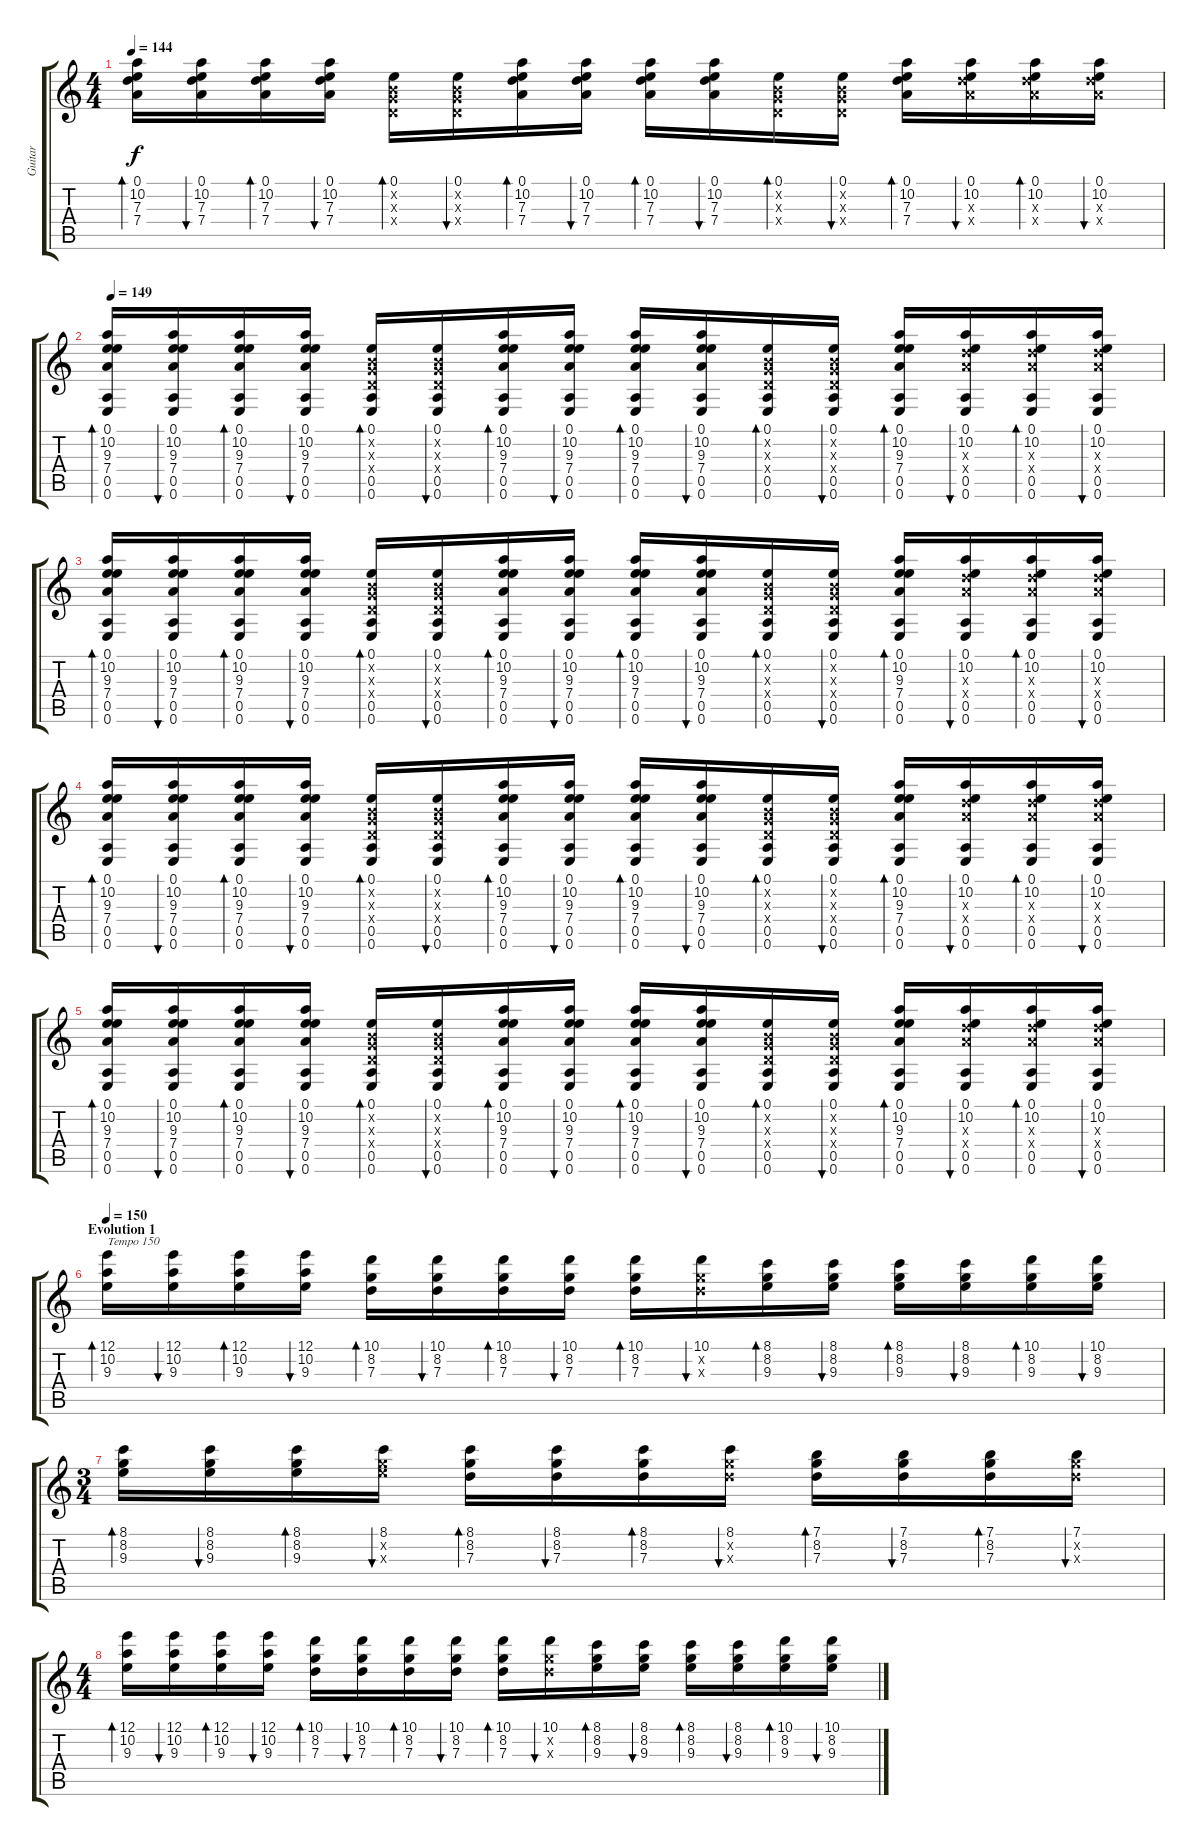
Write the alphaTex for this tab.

\track ("Guitar" "Guitar") {instrument acousticguitarsteel}
\staff {score tabs}
\tuning (E4 B3 G3 D3 A2 E2) {hide}
\ts (4 4)
\tempo 144
\clef g2
\ks c
(0.1 10.2 7.3 7.4).16{bd 120 dy f} (0.1 10.2 7.3 7.4).16{bu 120} (0.1 10.2 7.3 7.4).16{bd 120} (0.1 10.2 7.3 7.4).16{bu 120} (0.1 0.2{x} 0.3{x} 0.4{x}).16{bd 120} (0.1 0.2{x} 0.3{x} 0.4{x}).16{bu 120} (0.1 10.2 7.3 7.4).16{bd 120} (0.1 10.2 7.3 7.4).16{bu 120} (0.1 10.2 7.3 7.4).16{bd 120} (0.1 10.2 7.3 7.4).16{bu 120} (0.1 0.2{x} 0.3{x} 0.4{x}).16{bd 120} (0.1 0.2{x} 0.3{x} 0.4{x}).16{bu 120} (0.1 10.2 7.3 7.4).16{bd 120} (0.1 10.2 7.3{x} 7.4{x}).16{bu 120} (0.1 10.2 7.3{x} 7.4{x}).16{bd 120} (0.1 10.2 7.3{x} 7.4{x}).16{bu 120} |
\tempo 149
(0.1 10.2 9.3 7.4 0.5 0.6).16{bd 120} (0.1 10.2 9.3 7.4 0.5 0.6).16{bu 120} (0.1 10.2 9.3 7.4 0.5 0.6).16{bd 120} (0.1 10.2 9.3 7.4 0.5 0.6).16{bu 120} (0.1 0.2{x} 0.3{x} 0.4{x} 0.5 0.6).16{bd 120} (0.1 0.2{x} 0.3{x} 0.4{x} 0.5 0.6).16{bu 120} (0.1 10.2 9.3 7.4 0.5 0.6).16{bd 120} (0.1 10.2 9.3 7.4 0.5 0.6).16{bu 120} (0.1 10.2 9.3 7.4 0.5 0.6).16{bd 120} (0.1 10.2 9.3 7.4 0.5 0.6).16{bu 120} (0.1 0.2{x} 0.3{x} 0.4{x} 0.5 0.6).16{bd 120} (0.1 0.2{x} 0.3{x} 0.4{x} 0.5 0.6).16{bu 120} (0.1 10.2 9.3 7.4 0.5 0.6).16{bd 120} (0.1 10.2 7.3{x} 7.4{x} 0.5 0.6).16{bu 120} (0.1 10.2 7.3{x} 7.4{x} 0.5 0.6).16{bd 120} (0.1 10.2 7.3{x} 7.4{x} 0.5 0.6).16{bu 120} |
(0.1 10.2 9.3 7.4 0.5 0.6).16{bd 120} (0.1 10.2 9.3 7.4 0.5 0.6).16{bu 120} (0.1 10.2 9.3 7.4 0.5 0.6).16{bd 120} (0.1 10.2 9.3 7.4 0.5 0.6).16{bu 120} (0.1 0.2{x} 0.3{x} 0.4{x} 0.5 0.6).16{bd 120} (0.1 0.2{x} 0.3{x} 0.4{x} 0.5 0.6).16{bu 120} (0.1 10.2 9.3 7.4 0.5 0.6).16{bd 120} (0.1 10.2 9.3 7.4 0.5 0.6).16{bu 120} (0.1 10.2 9.3 7.4 0.5 0.6).16{bd 120} (0.1 10.2 9.3 7.4 0.5 0.6).16{bu 120} (0.1 0.2{x} 0.3{x} 0.4{x} 0.5 0.6).16{bd 120} (0.1 0.2{x} 0.3{x} 0.4{x} 0.5 0.6).16{bu 120} (0.1 10.2 9.3 7.4 0.5 0.6).16{bd 120} (0.1 10.2 7.3{x} 7.4{x} 0.5 0.6).16{bu 120} (0.1 10.2 7.3{x} 7.4{x} 0.5 0.6).16{bd 120} (0.1 10.2 7.3{x} 7.4{x} 0.5 0.6).16{bu 120} |
(0.1 10.2 9.3 7.4 0.5 0.6).16{bd 120} (0.1 10.2 9.3 7.4 0.5 0.6).16{bu 120} (0.1 10.2 9.3 7.4 0.5 0.6).16{bd 120} (0.1 10.2 9.3 7.4 0.5 0.6).16{bu 120} (0.1 0.2{x} 0.3{x} 0.4{x} 0.5 0.6).16{bd 120} (0.1 0.2{x} 0.3{x} 0.4{x} 0.5 0.6).16{bu 120} (0.1 10.2 9.3 7.4 0.5 0.6).16{bd 120} (0.1 10.2 9.3 7.4 0.5 0.6).16{bu 120} (0.1 10.2 9.3 7.4 0.5 0.6).16{bd 120} (0.1 10.2 9.3 7.4 0.5 0.6).16{bu 120} (0.1 0.2{x} 0.3{x} 0.4{x} 0.5 0.6).16{bd 120} (0.1 0.2{x} 0.3{x} 0.4{x} 0.5 0.6).16{bu 120} (0.1 10.2 9.3 7.4 0.5 0.6).16{bd 120} (0.1 10.2 7.3{x} 7.4{x} 0.5 0.6).16{bu 120} (0.1 10.2 7.3{x} 7.4{x} 0.5 0.6).16{bd 120} (0.1 10.2 7.3{x} 7.4{x} 0.5 0.6).16{bu 120} |
(0.1 10.2 9.3 7.4 0.5 0.6).16{bd 120} (0.1 10.2 9.3 7.4 0.5 0.6).16{bu 120} (0.1 10.2 9.3 7.4 0.5 0.6).16{bd 120} (0.1 10.2 9.3 7.4 0.5 0.6).16{bu 120} (0.1 0.2{x} 0.3{x} 0.4{x} 0.5 0.6).16{bd 120} (0.1 0.2{x} 0.3{x} 0.4{x} 0.5 0.6).16{bu 120} (0.1 10.2 9.3 7.4 0.5 0.6).16{bd 120} (0.1 10.2 9.3 7.4 0.5 0.6).16{bu 120} (0.1 10.2 9.3 7.4 0.5 0.6).16{bd 120} (0.1 10.2 9.3 7.4 0.5 0.6).16{bu 120} (0.1 0.2{x} 0.3{x} 0.4{x} 0.5 0.6).16{bd 120} (0.1 0.2{x} 0.3{x} 0.4{x} 0.5 0.6).16{bu 120} (0.1 10.2 9.3 7.4 0.5 0.6).16{bd 120} (0.1 10.2 7.3{x} 7.4{x} 0.5 0.6).16{bu 120} (0.1 10.2 7.3{x} 7.4{x} 0.5 0.6).16{bd 120} (0.1 10.2 7.3{x} 7.4{x} 0.5 0.6).16{bu 120} |
\section ("" "Evolution 1")
\tempo 150
(12.1 10.2 9.3).16{bd 120 txt "Tempo 150"} (12.1 10.2 9.3).16{bu 120} (12.1 10.2 9.3).16{bd 120} (12.1 10.2 9.3).16{bu 120} (10.1 8.2 7.3).16{bd 120} (10.1 8.2 7.3).16{bu 120} (10.1 8.2 7.3).16{bd 120} (10.1 8.2 7.3).16{bu 120} (10.1 8.2 7.3).16{bd 120} (10.1 8.2{x} 7.3{x}).16{bu 120} (8.1 8.2 9.3).16{bd 120} (8.1 8.2 9.3).16{bu 120} (8.1 8.2 9.3).16{bd 120} (8.1 8.2 9.3).16{bu 120} (10.1 8.2 9.3).16{bd 120} (10.1 8.2 9.3).16{bu 120} |
\ts (3 4)
(8.1 8.2 9.3).16{bd 120} (8.1 8.2 9.3).16{bu 120} (8.1 8.2 9.3).16{bd 120} (8.1 8.2{x} 9.3{x}).16{bu 120} (8.1 8.2 7.3).16{bd 120} (8.1 8.2 7.3).16{bu 120} (8.1 8.2 7.3).16{bd 120} (8.1 8.2{x} 7.3{x}).16{bu 120} (7.1 8.2 7.3).16{bd 120} (7.1 8.2 7.3).16{bu 120} (7.1 8.2 7.3).16{bd 120} (7.1 8.2{x} 7.3{x}).16{bu 120} |
\ts (4 4)
(12.1 10.2 9.3).16{bd 120} (12.1 10.2 9.3).16{bu 120} (12.1 10.2 9.3).16{bd 120} (12.1 10.2 9.3).16{bu 120} (10.1 8.2 7.3).16{bd 120} (10.1 8.2 7.3).16{bu 120} (10.1 8.2 7.3).16{bd 120} (10.1 8.2 7.3).16{bu 120} (10.1 8.2 7.3).16{bd 120} (10.1 8.2{x} 7.3{x}).16{bu 120} (8.1 8.2 9.3).16{bd 120} (8.1 8.2 9.3).16{bu 120} (8.1 8.2 9.3).16{bd 120} (8.1 8.2 9.3).16{bu 120} (10.1 8.2 9.3).16{bd 120} (10.1 8.2 9.3).16{bu 120}
